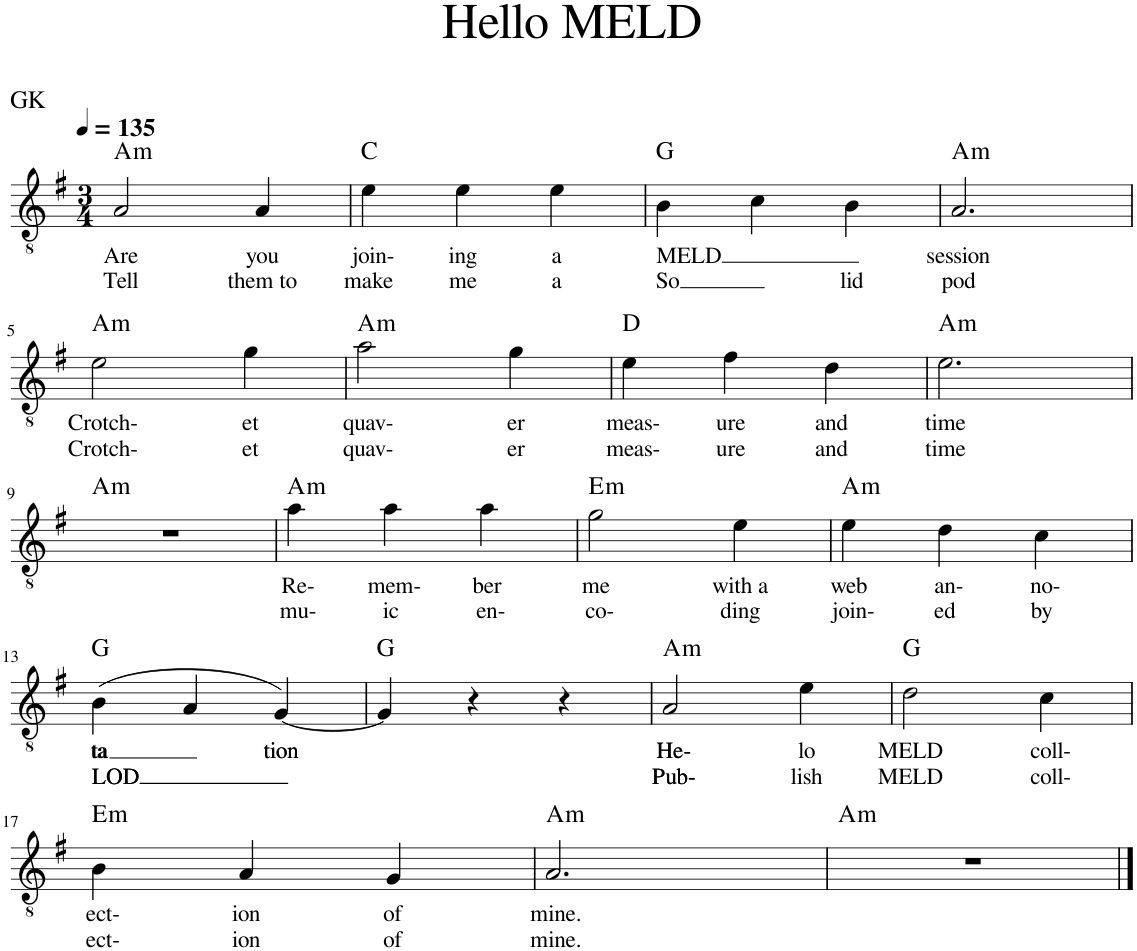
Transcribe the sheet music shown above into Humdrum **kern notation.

**kern	**text	**text	**harte
*part1	*part1	*part1	*part1
*staff1	*staff1	*staff1	*
*I"Acoustic Guitar	*	*	*
*I'Guit.	*	*	*
*clefGv2	*	*	*
*k[f#]	*	*	*
*M3/4	*	*	*
*MM135	*	*	*
=1	=1	=1	=1
!	!LO:LY:b	!LO:LY:b	!LO:H:kt=m
2A/	Are	Tell	A:min
!	!LO:LY:b	!LO:LY:b	!
4A/	you	them to	.
=2	=2	=2	=2
!	!LO:LY:b	!LO:LY:b	!
4e\	join-	make	C:maj
!	!LO:LY:b	!LO:LY:b	!
4e\	ing	me	.
!	!LO:LY:b	!LO:LY:b	!
4e\	a	a	.
=3	=3	=3	=3
!	!LO:LY:b	!LO:LY:b	!
4B\	MELD	So	G:maj
4c\	.	.	.
!	!	!LO:LY:b	!
4B\	.	lid	.
=4	=4	=4	=4
!	!LO:LY:b	!LO:LY:b	!LO:H:kt=m
2.A/	session	pod	A:min
!!LO:LB:g=z
=5	=5	=5	=5
!	!LO:LY:b	!LO:LY:b	!LO:H:kt=m
2e\	Crotch-	Crotch-	A:min
!	!LO:LY:b	!LO:LY:b	!
4g\	et	et	.
=6	=6	=6	=6
!	!LO:LY:b	!LO:LY:b	!LO:H:kt=m
2a\	quav-	quav-	A:min
!	!LO:LY:b	!LO:LY:b	!
4g\	er	er	.
=7	=7	=7	=7
!	!LO:LY:b	!LO:LY:b	!
4e\	meas-	meas-	D:maj
!	!LO:LY:b	!LO:LY:b	!
4f#\	ure	ure	.
!	!LO:LY:b	!LO:LY:b	!
4d\	and	and	.
=8	=8	=8	=8
!	!LO:LY:b	!LO:LY:b	!LO:H:kt=m
2.e\	time	time	A:min
!!LO:LB:g=z
=9	=9	=9	=9
!	!	!	!LO:H:kt=m
2.r	.	.	A:min
=10	=10	=10	=10
!	!LO:LY:b	!LO:LY:b	!LO:H:kt=m
4a\	Re-	mu-	A:min
!	!LO:LY:b	!LO:LY:b	!
4a\	mem-	ic	.
!	!LO:LY:b	!LO:LY:b	!
4a\	ber	en-	.
=11	=11	=11	=11
!	!LO:LY:b	!LO:LY:b	!LO:H:kt=m
2g\	me	co-	E:min
!	!LO:LY:b	!LO:LY:b	!
4e\	with a	ding	.
=12	=12	=12	=12
!	!LO:LY:b	!LO:LY:b	!LO:H:kt=m
4e\	web	join-	A:min
!	!LO:LY:b	!LO:LY:b	!
4d\	an-	ed	.
!	!LO:LY:b	!LO:LY:b	!
4c\	no-	by	.
!!LO:LB:g=z
=13	=13	=13	=13
!	!LO:LY:b	!LO:LY:b	!
(4B\	ta	LOD	G:maj
4A/	.	.	.
!	!LO:LY:b	!	!
[4G/)	tion	.	.
=14	=14	=14	=14
4G/]	.	.	G:maj
4r	.	.	.
4r	.	.	.
=15	=15	=15	=15
!	!LO:LY:b	!LO:LY:b	!LO:H:kt=m
2A/	He-	Pub-	A:min
!	!LO:LY:b	!LO:LY:b	!
4e\	lo	lish	.
=16	=16	=16	=16
!	!LO:LY:b	!LO:LY:b	!
2d\	MELD	MELD	G:maj
!	!LO:LY:b	!LO:LY:b	!
4c\	coll-	coll-	.
!!LO:LB:g=z
=17	=17	=17	=17
!	!LO:LY:b	!LO:LY:b	!LO:H:kt=m
4B\	ect-	ect-	E:min
!	!LO:LY:b	!LO:LY:b	!
4A/	ion	ion	.
!	!LO:LY:b	!LO:LY:b	!
4G/	of	of	.
=18	=18	=18	=18
!	!LO:LY:b	!LO:LY:b	!LO:H:kt=m
2.A/	mine.	mine.	A:min
=19	=19	=19	=19
!	!	!	!LO:H:kt=m
2.r	.	.	A:min
==	==	==	==
*-	*-	*-	*-
